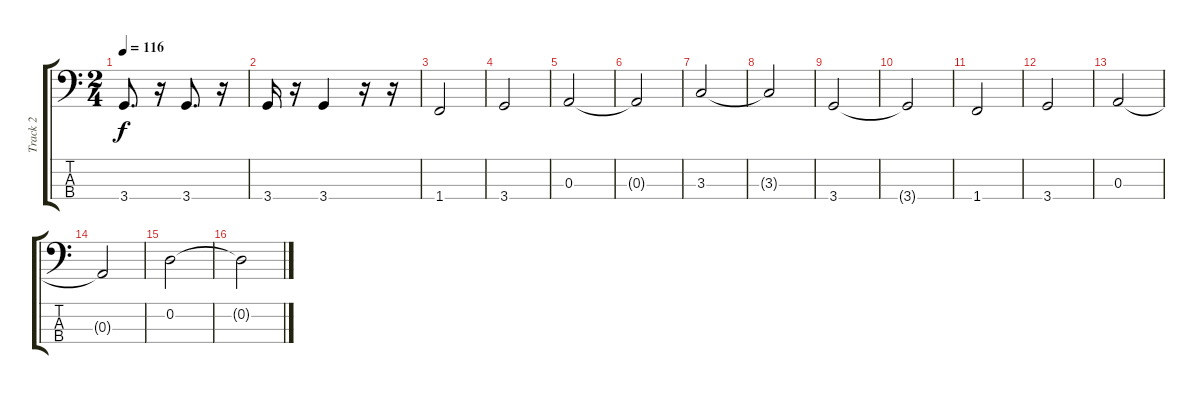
\track ("Track 2" "Track 2") {instrument electricbassfinger}
\staff {score tabs}
\tuning (G2 D2 A1 E1) {hide}
\ts (2 4)
\tempo 116
\clef f4
\ks c
3.4.8{d dy f} r.16 3.4.8{d} r.16 |
3.4.16 r.16 3.4.4 r.16 r.16 |
1.4.2 |
3.4.2 |
0.3.2 |
0.3{t}.2 |
3.3.2 |
3.3{t}.2 |
3.4.2 |
3.4{t}.2 |
1.4.2 |
3.4.2 |
0.3.2 |
0.3{t}.2 |
0.2.2 |
0.2{t}.2
